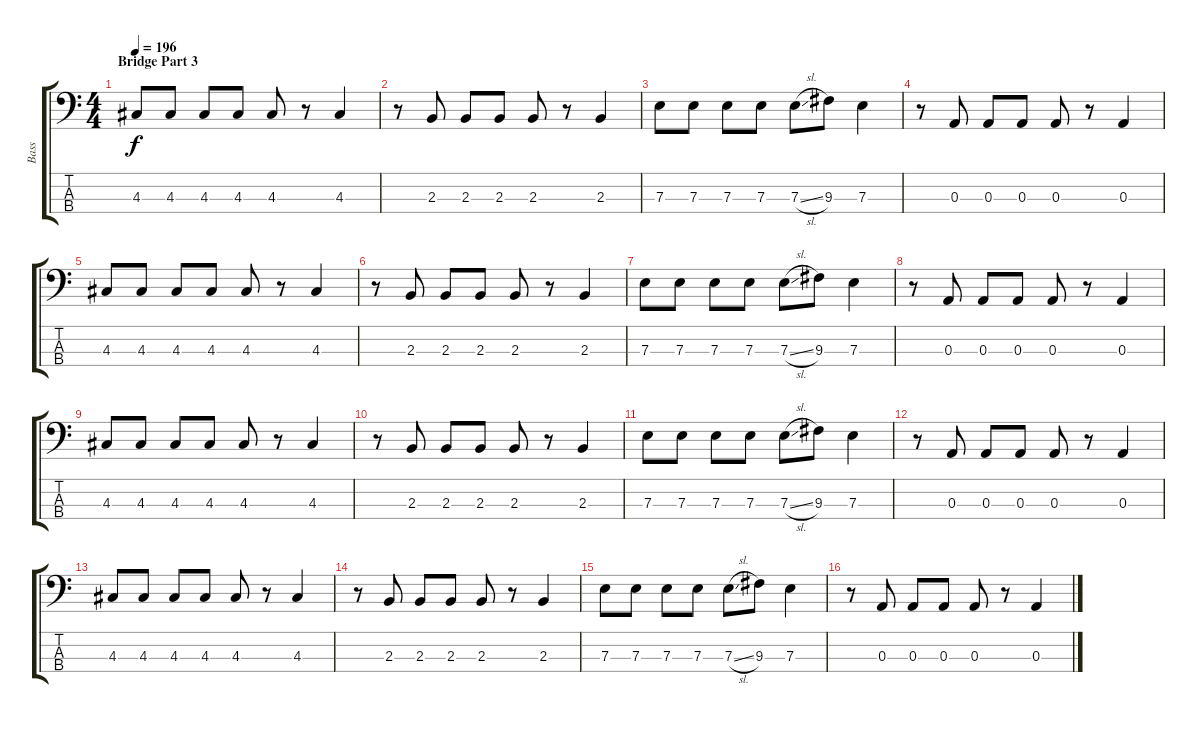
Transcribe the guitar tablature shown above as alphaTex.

\track ("Bass" "Bass") {instrument electricbasspick}
\staff {score tabs}
\tuning (G2 D2 A1 E1) {hide}
\ts (4 4)
\section ("" "Bridge Part 3")
\tempo 196
\clef f4
\ks c
4.3.8{dy f} 4.3.8 4.3.8 4.3.8 4.3.8 r.8 4.3.4 |
r.8 2.3.8 2.3.8 2.3.8 2.3.8 r.8 2.3.4 |
7.3.8 7.3.8 7.3.8 7.3.8 7.3{sl}.8 9.3.8 7.3.4 |
r.8 0.3.8 0.3.8 0.3.8 0.3.8 r.8 0.3.4 |
4.3.8 4.3.8 4.3.8 4.3.8 4.3.8 r.8 4.3.4 |
r.8 2.3.8 2.3.8 2.3.8 2.3.8 r.8 2.3.4 |
7.3.8 7.3.8 7.3.8 7.3.8 7.3{sl}.8 9.3.8 7.3.4 |
r.8 0.3.8 0.3.8 0.3.8 0.3.8 r.8 0.3.4 |
4.3.8 4.3.8 4.3.8 4.3.8 4.3.8 r.8 4.3.4 |
r.8 2.3.8 2.3.8 2.3.8 2.3.8 r.8 2.3.4 |
7.3.8 7.3.8 7.3.8 7.3.8 7.3{sl}.8 9.3.8 7.3.4 |
r.8 0.3.8 0.3.8 0.3.8 0.3.8 r.8 0.3.4 |
4.3.8 4.3.8 4.3.8 4.3.8 4.3.8 r.8 4.3.4 |
r.8 2.3.8 2.3.8 2.3.8 2.3.8 r.8 2.3.4 |
7.3.8 7.3.8 7.3.8 7.3.8 7.3{sl}.8 9.3.8 7.3.4 |
r.8 0.3.8 0.3.8 0.3.8 0.3.8 r.8 0.3.4
